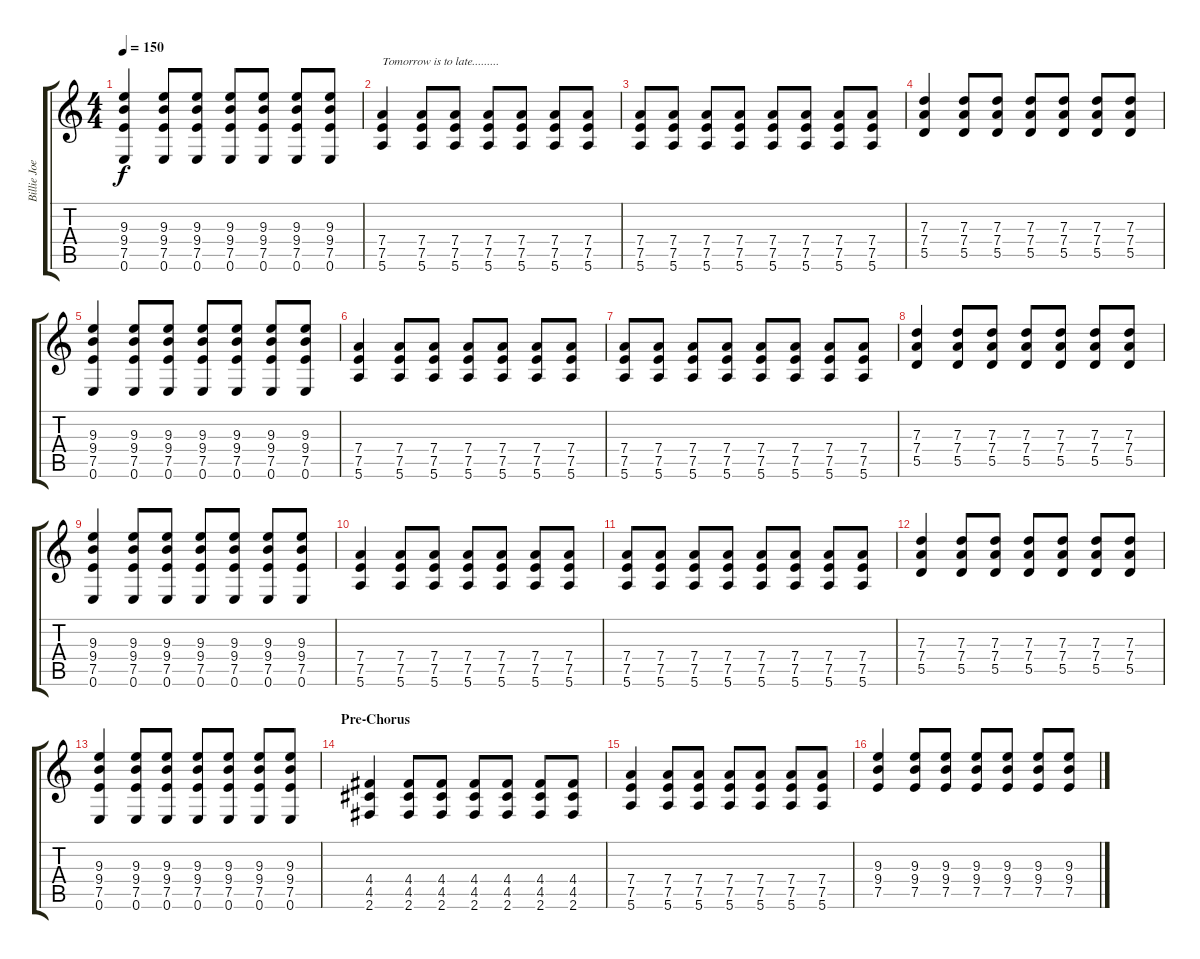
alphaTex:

\track ("Billie Joe" "Billie Joe") {instrument distortionguitar}
\staff {score tabs}
\tuning (E4 B3 G3 D3 A2 E2) {hide}
\ts (4 4)
\tempo 150
\clef g2
\ks c
(9.3 9.4 7.5 0.6).4{dy f} (9.3 9.4 7.5 0.6).8 (9.3 9.4 7.5 0.6).8 (9.3 9.4 7.5 0.6).8 (9.3 9.4 7.5 0.6).8 (9.3 9.4 7.5 0.6).8 (9.3 9.4 7.5 0.6).8 |
(7.4 7.5 5.6).4{txt "Tomorrow is to late........."} (7.4 7.5 5.6).8 (7.4 7.5 5.6).8 (7.4 7.5 5.6).8 (7.4 7.5 5.6).8 (7.4 7.5 5.6).8 (7.4 7.5 5.6).8 |
(7.4 7.5 5.6).8 (7.4 7.5 5.6).8 (7.4 7.5 5.6).8 (7.4 7.5 5.6).8 (7.4 7.5 5.6).8 (7.4 7.5 5.6).8 (7.4 7.5 5.6).8 (7.4 7.5 5.6).8 |
(7.3 7.4 5.5).4 (7.3 7.4 5.5).8 (7.3 7.4 5.5).8 (7.3 7.4 5.5).8 (7.3 7.4 5.5).8 (7.3 7.4 5.5).8 (7.3 7.4 5.5).8 |
(9.3 9.4 7.5 0.6).4 (9.3 9.4 7.5 0.6).8 (9.3 9.4 7.5 0.6).8 (9.3 9.4 7.5 0.6).8 (9.3 9.4 7.5 0.6).8 (9.3 9.4 7.5 0.6).8 (9.3 9.4 7.5 0.6).8 |
(7.4 7.5 5.6).4 (7.4 7.5 5.6).8 (7.4 7.5 5.6).8 (7.4 7.5 5.6).8 (7.4 7.5 5.6).8 (7.4 7.5 5.6).8 (7.4 7.5 5.6).8 |
(7.4 7.5 5.6).8 (7.4 7.5 5.6).8 (7.4 7.5 5.6).8 (7.4 7.5 5.6).8 (7.4 7.5 5.6).8 (7.4 7.5 5.6).8 (7.4 7.5 5.6).8 (7.4 7.5 5.6).8 |
(7.3 7.4 5.5).4 (7.3 7.4 5.5).8 (7.3 7.4 5.5).8 (7.3 7.4 5.5).8 (7.3 7.4 5.5).8 (7.3 7.4 5.5).8 (7.3 7.4 5.5).8 |
(9.3 9.4 7.5 0.6).4 (9.3 9.4 7.5 0.6).8 (9.3 9.4 7.5 0.6).8 (9.3 9.4 7.5 0.6).8 (9.3 9.4 7.5 0.6).8 (9.3 9.4 7.5 0.6).8 (9.3 9.4 7.5 0.6).8 |
(7.4 7.5 5.6).4 (7.4 7.5 5.6).8 (7.4 7.5 5.6).8 (7.4 7.5 5.6).8 (7.4 7.5 5.6).8 (7.4 7.5 5.6).8 (7.4 7.5 5.6).8 |
(7.4 7.5 5.6).8 (7.4 7.5 5.6).8 (7.4 7.5 5.6).8 (7.4 7.5 5.6).8 (7.4 7.5 5.6).8 (7.4 7.5 5.6).8 (7.4 7.5 5.6).8 (7.4 7.5 5.6).8 |
(7.3 7.4 5.5).4 (7.3 7.4 5.5).8 (7.3 7.4 5.5).8 (7.3 7.4 5.5).8 (7.3 7.4 5.5).8 (7.3 7.4 5.5).8 (7.3 7.4 5.5).8 |
(9.3 9.4 7.5 0.6).4 (9.3 9.4 7.5 0.6).8 (9.3 9.4 7.5 0.6).8 (9.3 9.4 7.5 0.6).8 (9.3 9.4 7.5 0.6).8 (9.3 9.4 7.5 0.6).8 (9.3 9.4 7.5 0.6).8 |
\section ("" "Pre-Chorus")
(4.4 4.5 2.6).4 (4.4 4.5 2.6).8 (4.4 4.5 2.6).8 (4.4 4.5 2.6).8 (4.4 4.5 2.6).8 (4.4 4.5 2.6).8 (4.4 4.5 2.6).8 |
(7.4 7.5 5.6).4 (7.4 7.5 5.6).8 (7.4 7.5 5.6).8 (7.4 7.5 5.6).8 (7.4 7.5 5.6).8 (7.4 7.5 5.6).8 (7.4 7.5 5.6).8 |
(9.3 9.4 7.5).4 (9.3 9.4 7.5).8 (9.3 9.4 7.5).8 (9.3 9.4 7.5).8 (9.3 9.4 7.5).8 (9.3 9.4 7.5).8 (9.3 9.4 7.5).8
